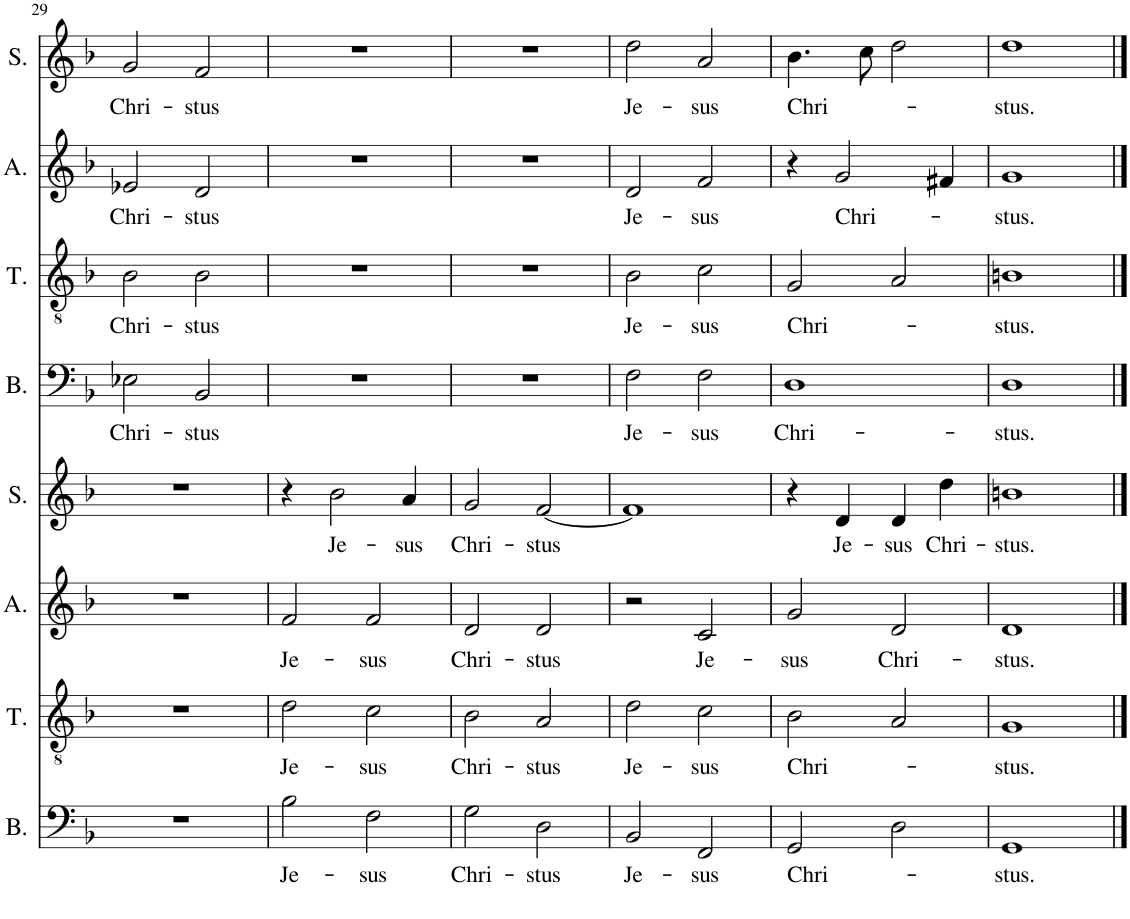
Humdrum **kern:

**kern	**text	**kern	**text	**kern	**text	**kern	**text	**kern	**text	**kern	**text	**kern	**text	**kern	**text
*part8	*part8	*part7	*part7	*part6	*part6	*part5	*part5	*part4	*part4	*part3	*part3	*part2	*part2	*part1	*part1
*staff8	*staff8	*staff7	*staff7	*staff6	*staff6	*staff5	*staff5	*staff4	*staff4	*staff3	*staff3	*staff2	*staff2	*staff1	*staff1
*I"Basse C2	*	*I"Ténor C2	*	*I"Alto C2	*	*I"Soprano C2	*	*I"Basse C1	*	*I"Ténor C1	*	*I"AltoC1	*	*I"Soprano C1	*
*I'B.	*	*I'T.	*	*I'A.	*	*I'S.	*	*I'B.	*	*I'T.	*	*I'A.	*	*I'S.	*
!!LO:PB:g=z
*clefF4	*	*clefGv2	*	*clefG2	*	*clefG2	*	*clefF4	*	*clefGv2	*	*clefG2	*	*clefG2	*
*k[b-]	*	*k[b-]	*	*k[b-]	*	*k[b-]	*	*k[b-]	*	*k[b-]	*	*k[b-]	*	*k[b-]	*
*M2/2	*	*M2/2	*	*M2/2	*	*M2/2	*	*M2/2	*	*M2/2	*	*M2/2	*	*M2/2	*
=29	=29	=29	=29	=29	=29	=29	=29	=29	=29	=29	=29	=29	=29	=29	=29
!	!	!	!	!	!	!	!	!	!LO:LY:b	!	!LO:LY:b	!	!LO:LY:b	!	!LO:LY:b
1r	.	1r	.	1r	.	1r	.	2E-X\	Chri-	2B-\	Chri-	2e-X/	Chri-	2g/	Chri-
!	!	!	!	!	!	!	!	!	!LO:LY:b	!	!LO:LY:b	!	!LO:LY:b	!	!LO:LY:b
.	.	.	.	.	.	.	.	2BB-/	-stus	2B-\	-stus	2d/	-stus	2f/	-stus
=30	=30	=30	=30	=30	=30	=30	=30	=30	=30	=30	=30	=30	=30	=30	=30
!	!LO:LY:b	!	!LO:LY:b	!	!LO:LY:b	!	!	!	!	!	!	!	!	!	!
2B-\	Je-	2d\	Je-	2f/	Je-	4r	.	1r	.	1r	.	1r	.	1r	.
!	!	!	!	!	!	!	!LO:LY:b	!	!	!	!	!	!	!	!
.	.	.	.	.	.	2b-\	Je-	.	.	.	.	.	.	.	.
!	!LO:LY:b	!	!LO:LY:b	!	!LO:LY:b	!	!	!	!	!	!	!	!	!	!
2F\	-sus	2c\	-sus	2f/	-sus	.	.	.	.	.	.	.	.	.	.
!	!	!	!	!	!	!	!LO:LY:b	!	!	!	!	!	!	!	!
.	.	.	.	.	.	4a/	-sus	.	.	.	.	.	.	.	.
=31	=31	=31	=31	=31	=31	=31	=31	=31	=31	=31	=31	=31	=31	=31	=31
!	!LO:LY:b	!	!LO:LY:b	!	!LO:LY:b	!	!LO:LY:b	!	!	!	!	!	!	!	!
2G\	Chri-	2B-\	Chri-	2d/	Chri-	2g/	Chri-	1r	.	1r	.	1r	.	1r	.
!	!LO:LY:b	!	!LO:LY:b	!	!LO:LY:b	!	!LO:LY:b	!	!	!	!	!	!	!	!
2D\	-stus	2A/	-stus	2d/	-stus	[2f/	-stus	.	.	.	.	.	.	.	.
=32	=32	=32	=32	=32	=32	=32	=32	=32	=32	=32	=32	=32	=32	=32	=32
!	!LO:LY:b	!	!LO:LY:b	!	!	!	!	!	!LO:LY:b	!	!LO:LY:b	!	!LO:LY:b	!	!LO:LY:b
2BB-/	Je-	2d\	Je-	2r	.	1f]	.	2F\	Je-	2B-\	Je-	2d/	Je-	2dd\	Je-
!	!LO:LY:b	!	!LO:LY:b	!	!LO:LY:b	!	!	!	!LO:LY:b	!	!LO:LY:b	!	!LO:LY:b	!	!LO:LY:b
2FF/	-sus	2c\	-sus	2c/	-Je-	.	.	2F\	-sus	2c\	-sus	2f/	-sus	2a/	-sus
=33	=33	=33	=33	=33	=33	=33	=33	=33	=33	=33	=33	=33	=33	=33	=33
!	!LO:LY:b	!	!LO:LY:b	!	!LO:LY:b	!	!	!	!LO:LY:b	!	!LO:LY:b	!	!	!	!LO:LY:b
2GG/	Chri-	2B-\	Chri-	2g/	-sus	4r	.	1D	Chri-	2G/	Chri-	4r	.	4.b-\	Chri-
!	!	!	!	!	!	!	!LO:LY:b	!	!	!	!	!	!LO:LY:b	!	!
.	.	.	.	.	.	4d/	Je-	.	.	.	.	2g/	Chri-	.	.
.	.	.	.	.	.	.	.	.	.	.	.	.	.	8cc\	.
!	!	!	!	!	!LO:LY:b	!	!LO:LY:b	!	!	!	!	!	!	!	!
2D\	.	2A/	.	2d/	Chri-	4d/	-sus	.	.	2A/	.	.	.	2dd\	.
!	!	!	!	!	!	!	!LO:LY:b	!	!	!	!	!	!	!	!
.	.	.	.	.	.	4dd\	Chri-	.	.	.	.	4f#X/	.	.	.
=34	=34	=34	=34	=34	=34	=34	=34	=34	=34	=34	=34	=34	=34	=34	=34
!	!LO:LY:b	!	!LO:LY:b	!	!LO:LY:b	!	!LO:LY:b	!	!LO:LY:b	!	!LO:LY:b	!	!LO:LY:b	!	!LO:LY:b
1GG	-stus.	1G	-stus.	1d	-stus.	1bn	-stus.	1D	-stus.	1Bn	-stus.	1g	-stus.	1dd	-stus.
==	==	==	==	==	==	==	==	==	==	==	==	==	==	==	==
*-	*-	*-	*-	*-	*-	*-	*-	*-	*-	*-	*-	*-	*-	*-	*-
